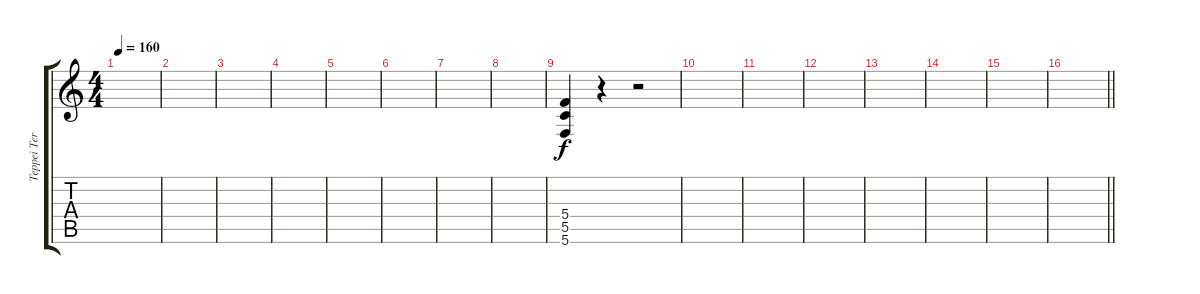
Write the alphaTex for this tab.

\track ("Teppei Teranishi" "Teppei Ter") {instrument overdrivenguitar}
\staff {score tabs}
\tuning (D4 A3 F3 C3 G2 C2) {hide}
\ts (4 4)
\tempo 160
\clef g2
\ks c
|
|
|
|
|
|
|
|
(5.4 5.5 5.6).4 r.4 r.2 |
|
|
|
|
|
|
\barLineRight lightlight
